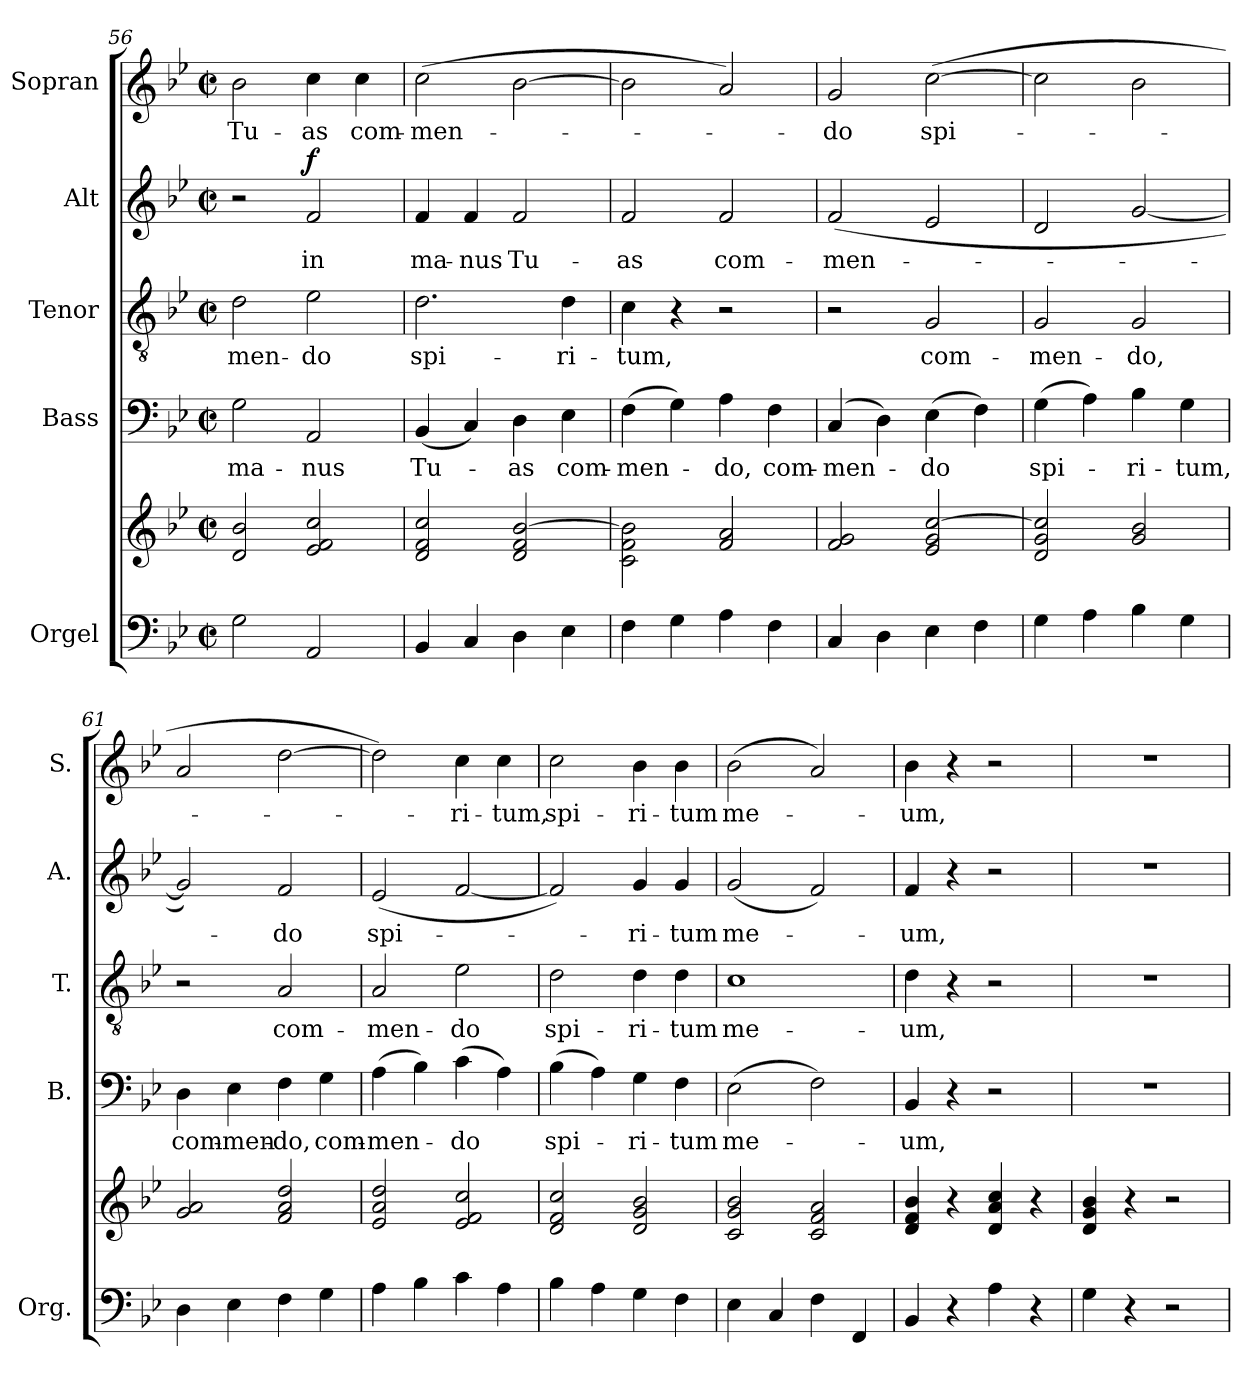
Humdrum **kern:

**kern	**kern	**kern	**text	**kern	**text	**kern	**text	**dynam	**kern	**text
*part5	*part5	*part4	*part4	*part3	*part3	*part2	*part2	*part2	*part1	*part1
*staff6	*staff5	*staff4	*staff4	*staff3	*staff3	*staff2	*staff2	*staff2	*staff1	*staff1
*I"Orgel	*	*I"Bass	*	*I"Tenor	*	*I"Alt	*	*	*I"Sopran	*
*I'Org.	*	*I'B.	*	*I'T.	*	*I'A.	*	*	*I'S.	*
*clefF4	*clefG2	*clefF4	*	*clefGv2	*	*clefG2	*	*	*clefG2	*
*k[b-e-]	*k[b-e-]	*k[b-e-]	*	*k[b-e-]	*	*k[b-e-]	*	*	*k[b-e-]	*
*B-:	*B-:	*B-:	*	*B-:	*	*B-:	*	*	*B-:	*
*M2/2	*M2/2	*M2/2	*	*M2/2	*	*M2/2	*	*	*M2/2	*
*met(c|)	*met(c|)	*met(c|)	*	*met(c|)	*	*met(c|)	*	*	*met(c|)	*
=56	=56	=56	=56	=56	=56	=56	=56	=56	=56	=56
!	!	!	!LO:LY:b	!	!LO:LY:b	!	!	!	!	!LO:LY:b
2G\	2d/ 2b-/	2G\	ma-	2d\	-men-	2r	.	.	2b-\	Tu-
!	!	!	!LO:LY:b	!	!LO:LY:b	!	!LO:LY:b	!LO:DY:a	!	!LO:LY:b
2AA/	2e-/ 2f/ 2cc/	2AA/	-nus	2e-\	-do	2f/	in	f	4cc\	-as
!	!	!	!	!	!	!	!	!	!	!LO:LY:b
.	.	.	.	.	.	.	.	.	4cc\	com-
=57	=57	=57	=57	=57	=57	=57	=57	=57	=57	=57
!	!	!	!LO:LY:b	!	!LO:LY:b	!	!LO:LY:b	!	!	!LO:LY:b
4BB-/	2d/ 2f/ 2cc/	(<4BB-/	Tu-	2.d\	spi-	4f/	ma-	.	(>2cc\	-men-
!	!	!	!	!	!	!	!LO:LY:b	!	!	!
4C/	.	4C/)	.	.	.	4f/	-nus	.	.	.
!	!	!	!LO:LY:b	!	!	!	!LO:LY:b	!	!	!
4D\	2d/ 2f/ [>2b-/	4D\	-as	.	.	2f/	Tu-	.	[2b-\	.
!	!	!	!LO:LY:b	!	!LO:LY:b	!	!	!	!	!
4E-\	.	4E-\	com-	4d\	-ri-	.	.	.	.	.
=58	=58	=58	=58	=58	=58	=58	=58	=58	=58	=58
!	!	!	!LO:LY:b	!	!LO:LY:b	!	!LO:LY:b	!	!	!
4F\	2c\ 2f\ 2b-\]	(>4F\	-men-	4c\	-tum,	2f/	-as	.	2b-\]	.
4G\	.	4G\)	.	4r	.	.	.	.	.	.
!	!	!	!LO:LY:b	!	!	!	!LO:LY:b	!	!	!
4A\	2f/ 2a/	4A\	-do,	2r	.	2f/	com-	.	2a/)	.
!	!	!	!LO:LY:b	!	!	!	!	!	!	!
4F\	.	4F\	com-	.	.	.	.	.	.	.
=59	=59	=59	=59	=59	=59	=59	=59	=59	=59	=59
!	!	!	!LO:LY:b	!	!	!	!LO:LY:b	!	!	!LO:LY:b
4C/	2f/ 2g/	(4C/	-men-	2r	.	(<2f/	-men-	.	2g/	-do
4D\	.	4D\)	.	.	.	.	.	.	.	.
!	!	!	!LO:LY:b	!	!LO:LY:b	!	!	!	!	!LO:LY:b
4E-\	2e-/ 2g/ [>2cc/	(>4E-\	-do	2G/	com-	2e-/	.	.	(>[2cc\	spi-
4F\	.	4F\)	.	.	.	.	.	.	.	.
=60	=60	=60	=60	=60	=60	=60	=60	=60	=60	=60
!	!	!	!LO:LY:b	!	!LO:LY:b	!	!	!	!	!
4G\	2d/ 2g/ 2cc/]	(>4G\	spi-	2G/	-men-	2d/	.	.	2cc\]	.
4A\	.	4A\)	.	.	.	.	.	.	.	.
!	!	!	!LO:LY:b	!	!LO:LY:b	!	!	!	!	!
4B-\	2g/ 2b-/	4B-\	-ri-	2G/	-do,	[2g/	.	.	2b-\	.
!	!	!	!LO:LY:b	!	!	!	!	!	!	!
4G\	.	4G\	-tum,	.	.	.	.	.	.	.
!!LO:PB:g=z
=61	=61	=61	=61	=61	=61	=61	=61	=61	=61	=61
!	!	!	!LO:LY:b	!	!	!	!	!	!	!
4D\	2g/ 2a/	4D\	com-	2r	.	2g/])	.	.	2a/	.
!	!	!	!LO:LY:b	!	!	!	!	!	!	!
4E-\	.	4E-\	-men-	.	.	.	.	.	.	.
!	!	!	!LO:LY:b	!	!LO:LY:b	!	!LO:LY:b	!	!	!
4F\	2f/ 2a/ 2dd/	4F\	-do,	2A/	com-	2f/	-do	.	[2dd\	.
!	!	!	!LO:LY:b	!	!	!	!	!	!	!
4G\	.	4G\	com-	.	.	.	.	.	.	.
=62	=62	=62	=62	=62	=62	=62	=62	=62	=62	=62
!	!	!	!LO:LY:b	!	!LO:LY:b	!	!LO:LY:b	!	!	!
4A\	2e-/ 2a/ 2dd/	(>4A\	-men-	2A/	-men-	(<2e-/	spi-	.	2dd\])	.
4B-\	.	4B-\)	.	.	.	.	.	.	.	.
!	!	!	!LO:LY:b	!	!LO:LY:b	!	!	!	!	!LO:LY:b
4c\	2e-/ 2f/ 2cc/	(>4c\	-do	2e-\	-do	[2f/	.	.	4cc\	-ri-
!	!	!	!	!	!	!	!	!	!	!LO:LY:b
4A\	.	4A\)	.	.	.	.	.	.	4cc\	-tum,
=63	=63	=63	=63	=63	=63	=63	=63	=63	=63	=63
!	!	!	!LO:LY:b	!	!LO:LY:b	!	!	!	!	!LO:LY:b
4B-\	2d/ 2f/ 2cc/	(>4B-\	spi-	2d\	spi-	2f/])	.	.	2cc\	spi-
4A\	.	4A\)	.	.	.	.	.	.	.	.
!	!	!	!LO:LY:b	!	!LO:LY:b	!	!LO:LY:b	!	!	!LO:LY:b
4G\	2d/ 2g/ 2b-/	4G\	-ri-	4d\	-ri-	4g/	-ri-	.	4b-\	-ri-
!	!	!	!LO:LY:b	!	!LO:LY:b	!	!LO:LY:b	!	!	!LO:LY:b
4F\	.	4F\	-tum	4d\	-tum	4g/	-tum	.	4b-\	-tum
=64	=64	=64	=64	=64	=64	=64	=64	=64	=64	=64
!	!	!	!LO:LY:b	!	!LO:LY:b	!	!LO:LY:b	!	!	!LO:LY:b
4E-\	2c/ 2g/ 2b-/	(>2E-\	me-	1c	me-	(<2g/	me-	.	(>2b-\	me-
4C/	.	.	.	.	.	.	.	.	.	.
4F\	2c/ 2f/ 2a/	2F\)	.	.	.	2f/)	.	.	2a/)	.
4FF/	.	.	.	.	.	.	.	.	.	.
=65	=65	=65	=65	=65	=65	=65	=65	=65	=65	=65
!	!	!	!LO:LY:b	!	!LO:LY:b	!	!LO:LY:b	!	!	!LO:LY:b
4BB-/	4d/ 4f/ 4b-/	4BB-/	-um,	4d\	-um,	4f/	-um,	.	4b-\	-um,
4r	4r	4r	.	4r	.	4r	.	.	4r	.
4A\	4d/ 4a/ 4cc/	2r	.	2r	.	2r	.	.	2r	.
4r	4r	.	.	.	.	.	.	.	.	.
=66	=66	=66	=66	=66	=66	=66	=66	=66	=66	=66
4G\	4d/ 4g/ 4b-/	1r	.	1r	.	1r	.	.	1r	.
4r	4r	.	.	.	.	.	.	.	.	.
2r	2r	.	.	.	.	.	.	.	.	.
=	=	=	=	=	=	=	=	=	=	=
*-	*-	*-	*-	*-	*-	*-	*-	*-	*-	*-
